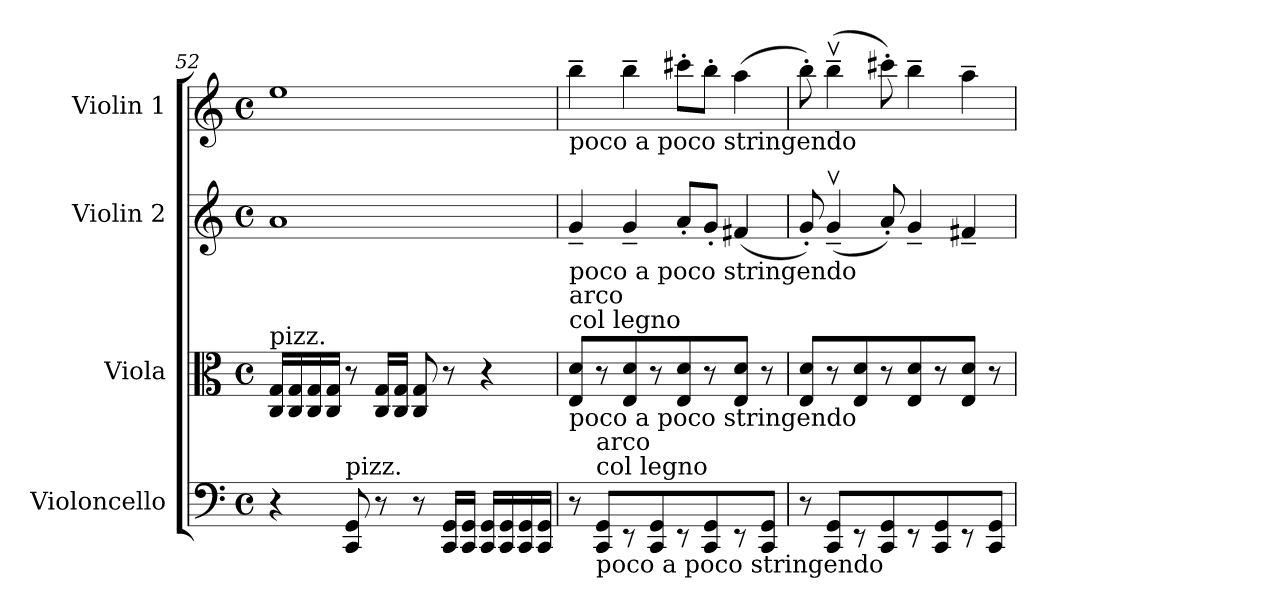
**kern	**kern	**kern	**kern
*part4	*part3	*part2	*part1
*staff4	*staff3	*staff2	*staff1
*I"Violoncello	*I"Viola	*I"Violin 2	*I"Violin 1
*I'Vc	*I'Vla	*I'Vln	*I'Vln
*clefF4	*clefC3	*clefG2	*clefG2
*k[]	*k[]	*k[]	*k[]
*M4/4	*M4/4	*M4/4	*M4/4
*met(c)	*met(c)	*met(c)	*met(c)
=52	=52	=52	=52
!	!LO:TX:a:t=pizz.	!	!
4r	16C/ 16G/LL	1a	1ee
.	16C/ 16G/	.	.
.	16C/ 16G/	.	.
.	16C/ 16G/JJ	.	.
!LO:TX:a:t=pizz.	!	!	!
8CC/ 8GG/	8r	.	.
8r	16C/ 16G/LL	.	.
.	16C/ 16G/JJ	.	.
8r	8C/ 8G/	.	.
16CC/ 16GG/LL	8r	.	.
16CC/ 16GG/JJ	.	.	.
16CC/ 16GG/LL	4r	.	.
16CC/ 16GG/	.	.	.
16CC/ 16GG/	.	.	.
16CC/ 16GG/JJ	.	.	.
=53	=53	=53	=53
!	!	!	!LO:TX:b:t=poco a poco stringendo
!	!	!LO:TX:b:t=poco a poco stringendo	!
!	!LO:TX:a:t=col legno	!	!
!	!LO:TX:a:t=arco	!	!
!	!LO:TX:b:t=poco a poco stringendo	!	!
8r	8E/ 8d/L	4g~/	4bb~\
!LO:TX:a:t=col legno	!	!	!
!LO:TX:a:t=arco	!	!	!
!LO:TX:b:t=poco a poco stringendo	!	!	!
8CC/ 8GG/L	8r	.	.
8r	8E/ 8d/	4g~/	4bb~\
8CC/ 8GG/	8r	.	.
8r	8E/ 8d/	8a'/L	8ccc#X'\L
8CC/ 8GG/	8r	8g'/J	8bb'\J
8r	8E/ 8d/J	(4f#X/	(4aa\
8CC/ 8GG/J	8r	.	.
=54	=54	=54	=54
8r	8E/ 8d/L	8g'/)	8bb'\)
8CC/ 8GG/L	8r	(4gv~/	(4bbv~\
8r	8E/ 8d/	.	.
8CC/ 8GG/	8r	8a'/)	8ccc#X'\)
8r	8E/ 8d/	4g~/	4bb~\
8CC/ 8GG/	8r	.	.
8r	8E/ 8d/J	4f#X~/	4aa~\
8CC/ 8GG/J	8r	.	.
=	=	=	=
*-	*-	*-	*-
